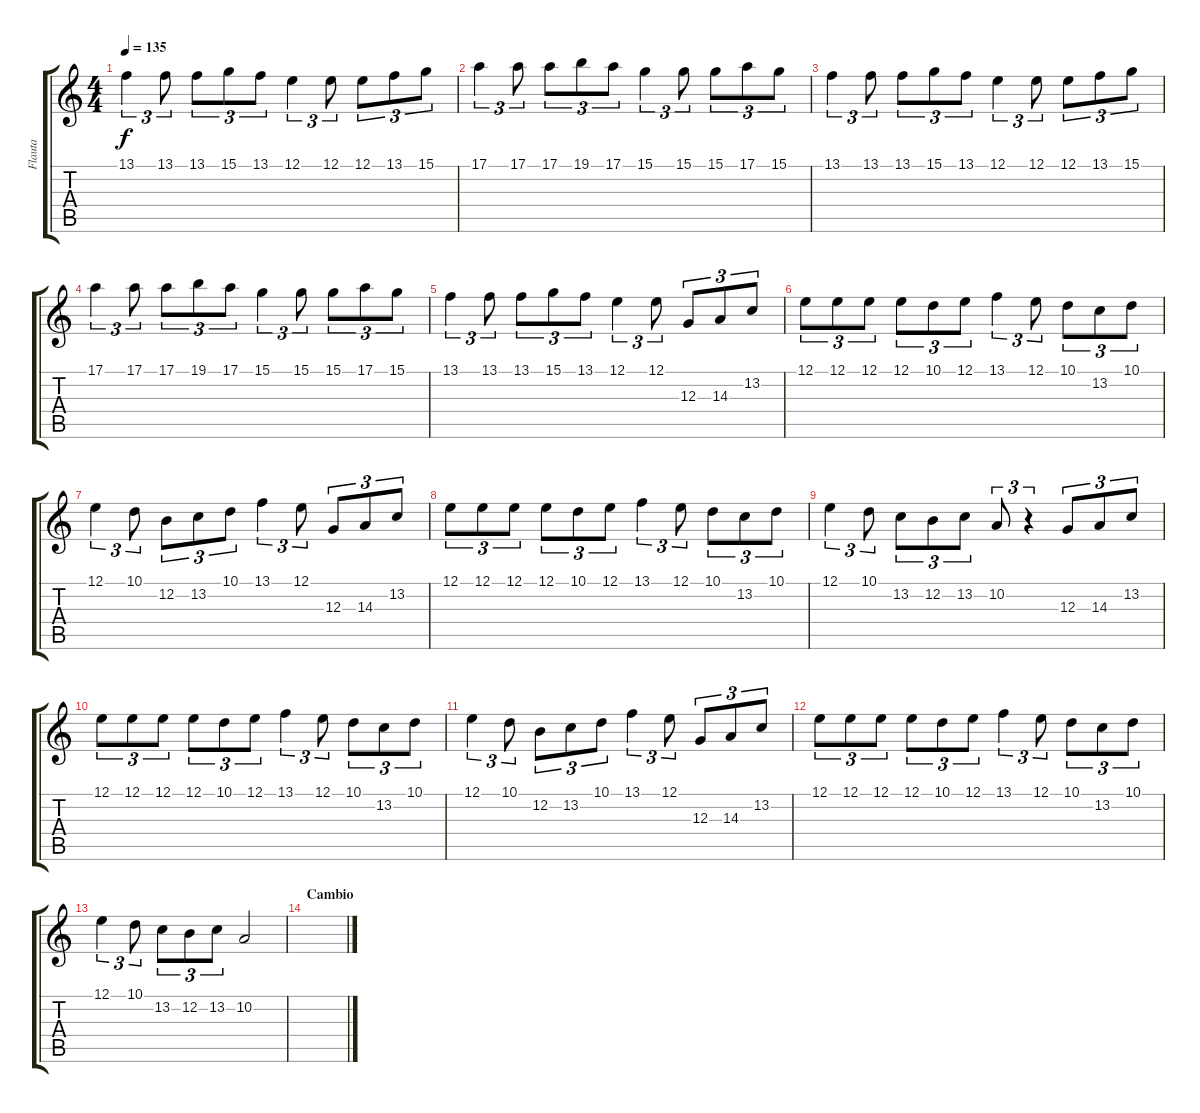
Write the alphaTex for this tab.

\track ("Flauta" "Flauta") {instrument flute}
\staff {score tabs}
\tuning (E4 B3 G3 D3 A2 E2) {hide}
\ts (4 4)
\tempo 135
\clef g2
\ks c
13.1.4{tu (3 2) dy f} 13.1.8{tu (3 2)} 13.1.8{tu (3 2)} 15.1.8{tu (3 2)} 13.1.8{tu (3 2)} 12.1.4{tu (3 2)} 12.1.8{tu (3 2)} 12.1.8{tu (3 2)} 13.1.8{tu (3 2)} 15.1.8{tu (3 2)} |
17.1.4{tu (3 2)} 17.1.8{tu (3 2)} 17.1.8{tu (3 2)} 19.1.8{tu (3 2)} 17.1.8{tu (3 2)} 15.1.4{tu (3 2)} 15.1.8{tu (3 2)} 15.1.8{tu (3 2)} 17.1.8{tu (3 2)} 15.1.8{tu (3 2)} |
13.1.4{tu (3 2)} 13.1.8{tu (3 2)} 13.1.8{tu (3 2)} 15.1.8{tu (3 2)} 13.1.8{tu (3 2)} 12.1.4{tu (3 2)} 12.1.8{tu (3 2)} 12.1.8{tu (3 2)} 13.1.8{tu (3 2)} 15.1.8{tu (3 2)} |
17.1.4{tu (3 2)} 17.1.8{tu (3 2)} 17.1.8{tu (3 2)} 19.1.8{tu (3 2)} 17.1.8{tu (3 2)} 15.1.4{tu (3 2)} 15.1.8{tu (3 2)} 15.1.8{tu (3 2)} 17.1.8{tu (3 2)} 15.1.8{tu (3 2)} |
13.1.4{tu (3 2)} 13.1.8{tu (3 2)} 13.1.8{tu (3 2)} 15.1.8{tu (3 2)} 13.1.8{tu (3 2)} 12.1.4{tu (3 2)} 12.1.8{tu (3 2)} 12.3.8{tu (3 2)} 14.3.8{tu (3 2)} 13.2.8{tu (3 2)} |
12.1.8{tu (3 2)} 12.1.8{tu (3 2)} 12.1.8{tu (3 2)} 12.1.8{tu (3 2)} 10.1.8{tu (3 2)} 12.1.8{tu (3 2)} 13.1.4{tu (3 2)} 12.1.8{tu (3 2)} 10.1.8{tu (3 2)} 13.2.8{tu (3 2)} 10.1.8{tu (3 2)} |
12.1.4{tu (3 2)} 10.1.8{tu (3 2)} 12.2.8{tu (3 2)} 13.2.8{tu (3 2)} 10.1.8{tu (3 2)} 13.1.4{tu (3 2)} 12.1.8{tu (3 2)} 12.3.8{tu (3 2)} 14.3.8{tu (3 2)} 13.2.8{tu (3 2)} |
12.1.8{tu (3 2)} 12.1.8{tu (3 2)} 12.1.8{tu (3 2)} 12.1.8{tu (3 2)} 10.1.8{tu (3 2)} 12.1.8{tu (3 2)} 13.1.4{tu (3 2)} 12.1.8{tu (3 2)} 10.1.8{tu (3 2)} 13.2.8{tu (3 2)} 10.1.8{tu (3 2)} |
12.1.4{tu (3 2)} 10.1.8{tu (3 2)} 13.2.8{tu (3 2)} 12.2.8{tu (3 2)} 13.2.8{tu (3 2)} 10.2.8{tu (3 2)} r.4{tu (3 2)} 12.3.8{tu (3 2)} 14.3.8{tu (3 2)} 13.2.8{tu (3 2)} |
12.1.8{tu (3 2)} 12.1.8{tu (3 2)} 12.1.8{tu (3 2)} 12.1.8{tu (3 2)} 10.1.8{tu (3 2)} 12.1.8{tu (3 2)} 13.1.4{tu (3 2)} 12.1.8{tu (3 2)} 10.1.8{tu (3 2)} 13.2.8{tu (3 2)} 10.1.8{tu (3 2)} |
12.1.4{tu (3 2)} 10.1.8{tu (3 2)} 12.2.8{tu (3 2)} 13.2.8{tu (3 2)} 10.1.8{tu (3 2)} 13.1.4{tu (3 2)} 12.1.8{tu (3 2)} 12.3.8{tu (3 2)} 14.3.8{tu (3 2)} 13.2.8{tu (3 2)} |
12.1.8{tu (3 2)} 12.1.8{tu (3 2)} 12.1.8{tu (3 2)} 12.1.8{tu (3 2)} 10.1.8{tu (3 2)} 12.1.8{tu (3 2)} 13.1.4{tu (3 2)} 12.1.8{tu (3 2)} 10.1.8{tu (3 2)} 13.2.8{tu (3 2)} 10.1.8{tu (3 2)} |
12.1.4{tu (3 2)} 10.1.8{tu (3 2)} 13.2.8{tu (3 2)} 12.2.8{tu (3 2)} 13.2.8{tu (3 2)} 10.2.2 |
\section ("" "Cambio")
